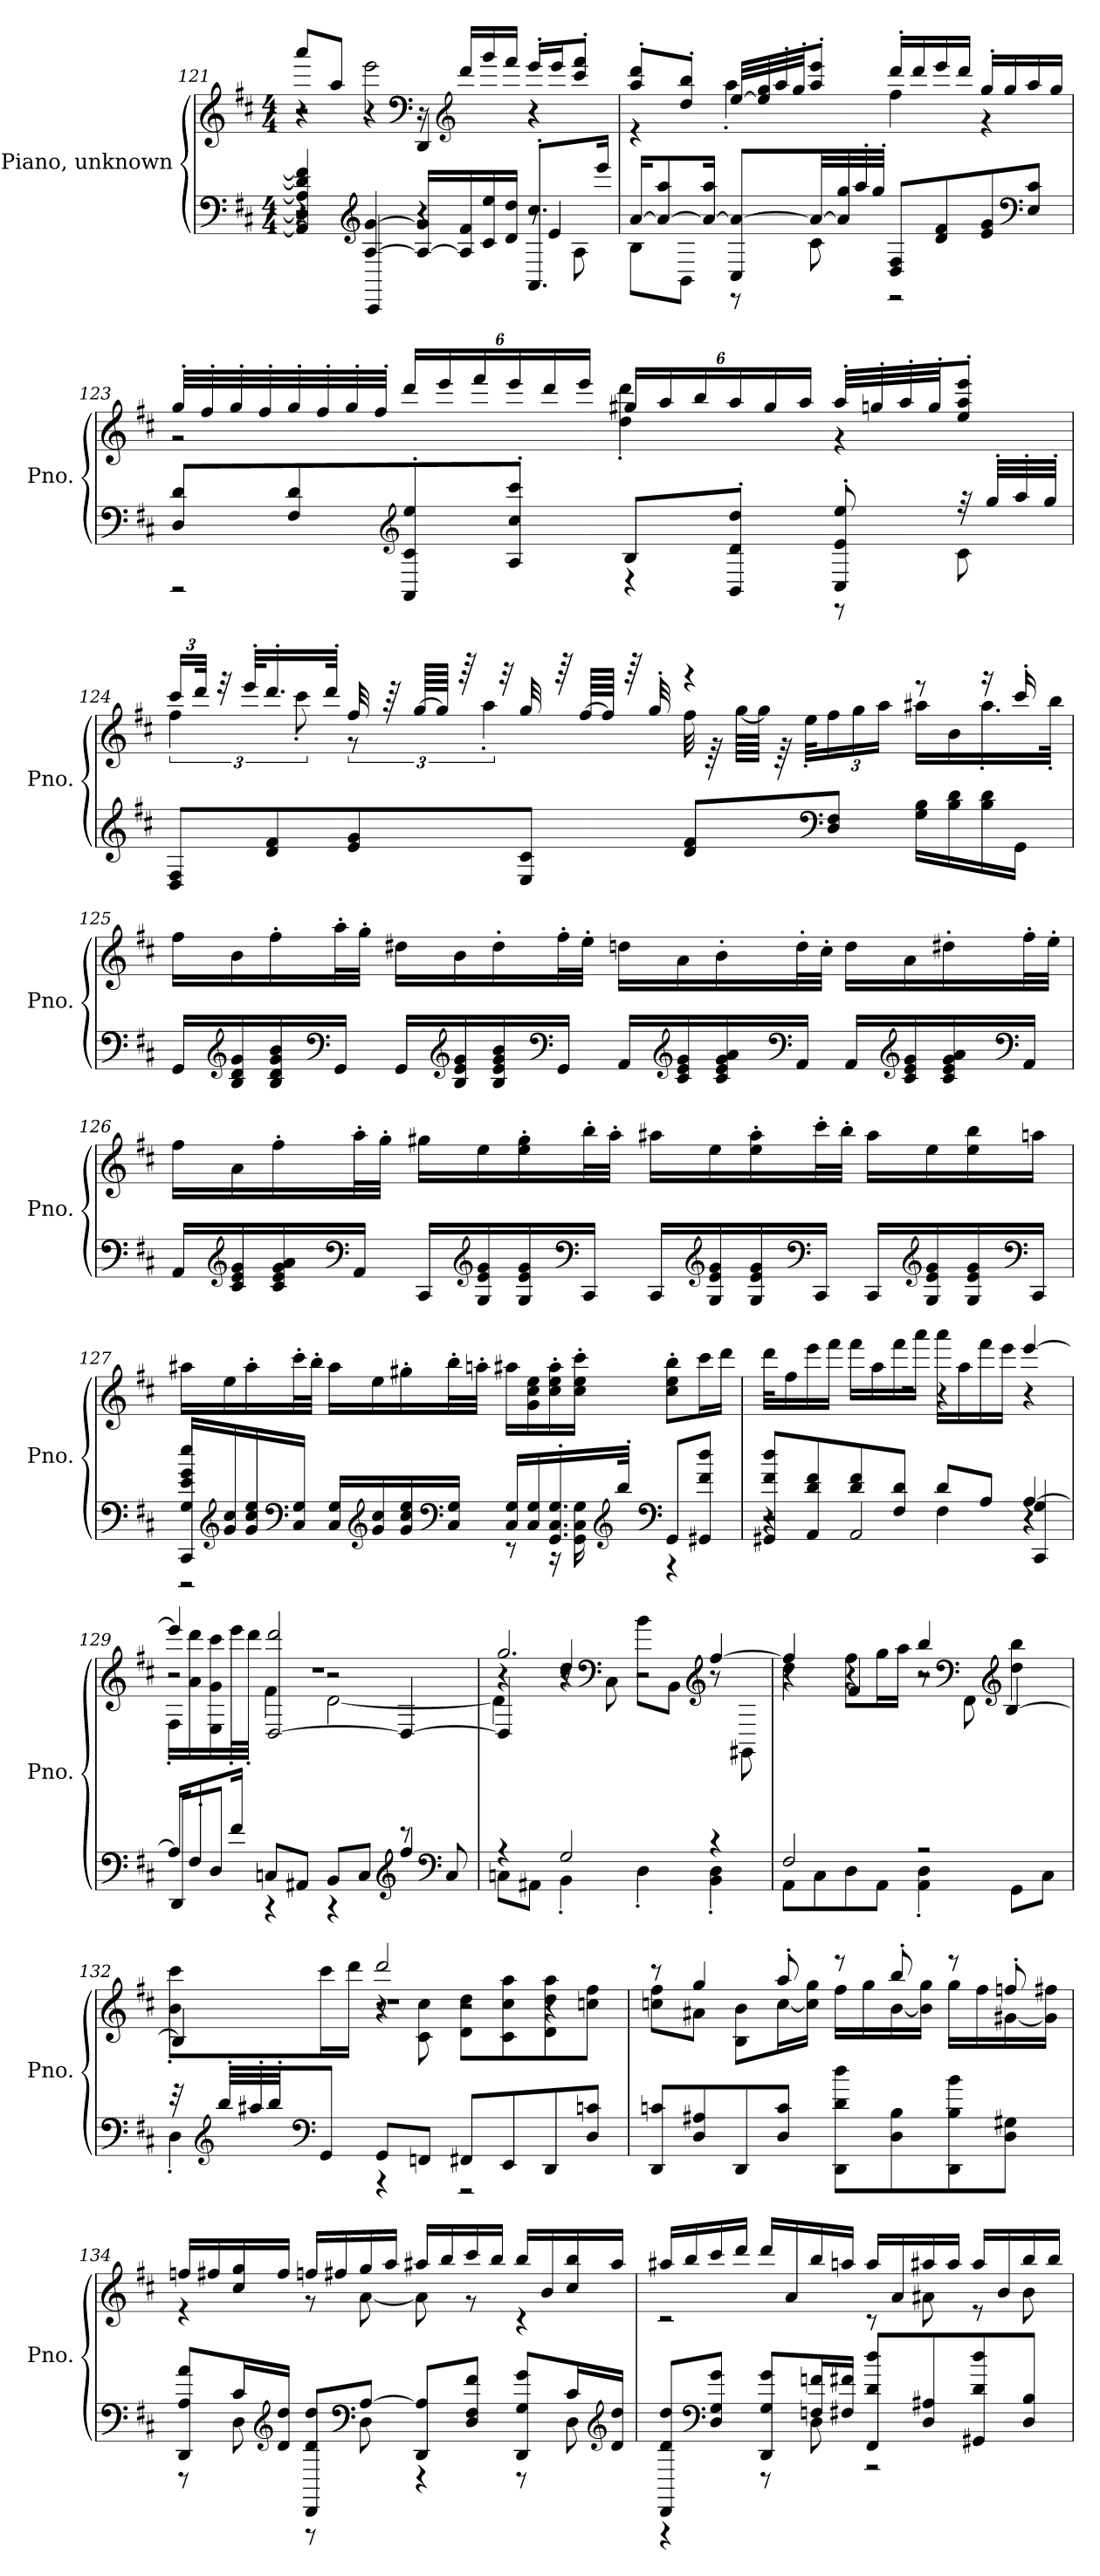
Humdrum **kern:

**kern	**kern
*part1	*part1
*staff2	*staff1
*I"Piano, unknown	*
*I'Pno.	*
!!LO:LB:g=z
*clefF4	*clefG2
*k[f#c#]	*k[f#c#]
*M4/4	*M4/4
=121	=121
*^	*^
*	*^	*	*^
4AA/] 4D/] 4A/] 4d/] 4f#/]	2r	4r	8aaa/L	4r	2r
.	.	.	8aa/J	.	.
*clefG2	*	*	*	*	*
[4A/ [4g/	.	4CC#/	4r	2eee'\	.
*	*	*	*clefF4	*	*
16A/_ 16g/]LL	4r	4r	16r	.	4DD/
*	*	*	*clefG2	*	*
16A/] 16f#/	.	.	16ddd/LL	.	.
16c#/ 16ee/	.	.	16ggg/	.	.
16d/ 16dd/JJ	.	.	16fff#/JJ	.	.
8.AA/' 8.cc#/'L	8r	4e/	16eee'/LL	4r	4r
.	.	.	16eee/J	.	.
.	8A\	.	8ccc#/' 8fff#/'J	.	.
16eee/Jk	.	.	.	.	.
*	*v	*v	*	*	*
*	*	*	*v	*v
=122	=122	=122	=122
[16a/KL	8B\L	8aa/' 8ddd/'L	4r
8a/_ 8aa/	.	.	.
.	8BB\J	8dd/' 8bb/'J	.
16a/_ 16aa/Jk	.	.	.
8C#/ 8a/_L	8r	[32ee/LLL	4aa'\
.	.	32ee/] 32gg/	.
.	.	32aa'/	.
.	.	32gg'/JJ	.
32a/LL_	8c#\	8aa/' 8eee/'J	.
32a/] 32gg/	.	.	.
32aa'/	.	.	.
32gg'/JJJ	.	.	.
8D/ 8F#/L	2r	16ddd'/LL	4ff#\
.	.	16ddd/	.
8d/ 8f#/	.	16eee/	.
.	.	16ddd/JJ	.
8e/ 8g/	.	16gg'/LL	4r
.	.	16gg/	.
*clefF4	*	*	*
8E/ 8c#/J	.	16aa/	.
.	.	16gg/JJ	.
!!LO:PB:g=z	!!
=123	=123	=123	=123
8D/ 8d/L	2r	32gg'/LLL	2r
.	.	32ff#'/	.
.	.	32gg'/	.
.	.	32ff#'/	.
8F#/ 8d/	.	32gg'/	.
.	.	32ff#'/	.
.	.	32gg'/	.
.	.	32ff#'/JJJ	.
*clefG2	*	*	*
*	*	*Xbrackettup	*
8AA/' 8c#/' 8ee/'	.	24ddd/LL	.
.	.	24eee/	.
.	.	24fff#/	.
8A/' 8cc#/' 8ccc#/'J	.	24eee/	.
.	.	24ddd/	.
.	.	24eee/JJ	.
8B/L	4r	24gg#X/LL	4dd\' 4ddd\'
.	.	24aa/	.
.	.	24bb/	.
8BB/' 8d/' 8dd/'J	.	24aa/	.
.	.	24gg#/	.
.	.	24aa/JJ	.
8C#/' 8e/' 8ee/'	8r	32aa'/LLL	4r
.	.	32ggn'/	.
.	.	32aa'/	.
.	.	32gg'/JJ	.
32r	8c#\	8ee/' 8aa/' 8eee/'J	.
32gg'/LLL	.	.	.
32aa'/	.	.	.
32gg'/JJJ	.	.	.
*v	*v	*	*
!!LO:LB:g=z	!!
=124	=124	=124
*	*	*brackettup
8D/ 8F#/L	24ccc#/LL	6ff#\
.	48ddd/JJk	.
.	32r	.
.	32eee'/KLL	.
8d/ 8f#/	16.ddd'/	.
.	.	12ccc#'\
.	32ddd'/JJk	.
8e/ 8g/	32ff#/	12r
.	64r	.
.	[64gg/LLLL	.
.	64gg/JJJJ]	.
.	64r	.
.	.	6aa'\
.	32r	.
8E/ 8c#/J	32gg/	.
.	64r	.
.	[64ff#/LLLL	.
.	64ff#/JJJJ]	.
.	64r	.
.	32gg'/	.
8d/ 8f#/L	4r	32ff#\
.	.	64r
.	.	[64gg\LLLL
.	.	64gg\JJJJ]
.	.	64r
.	.	32ee'\KLL
*clefF4	*	*
*	*	*Xbrackettup
8D/ 8F#/J	.	24ff#\
.	.	24gg\
.	.	24aa\JJ
16G\ 16B\LL	8r	16aa#X\LL
16B\ 16d\	.	16b\
16B\ 16d\	16r	16.aa#'\
16GG\JJ	16ccc#'/	.
.	.	32bb'\JJk
*	*v	*v
!!LO:LB:g=z
=125	=125
16GG/LL	16ff#\LL
*clefG2	*
16B/ 16d/ 16g/	16b\
16B/ 16d/ 16g/ 16b/	16ff#'\
*clefF4	*
16GG/JJ	32aa'\L
.	32gg'\JJJ
16GG/LL	16dd#X\LL
*clefG2	*
16B/ 16e/ 16g/	16b\
16B/ 16e/ 16g/ 16b/	16dd#'\
*clefF4	*
16GG/JJ	32ff#'\L
.	32ee'\JJJ
16AA/LL	16ddn\LL
*clefG2	*
16c#/ 16e/ 16g/	16a\
16c#/ 16e/ 16g/ 16a/	16b'\
*clefF4	*
16AA/JJ	32dd'\L
.	32cc#'\JJJ
16AA/LL	16dd\LL
*clefG2	*
16c#/ 16e/ 16g/	16a\
16c#/ 16e/ 16g/ 16a/	16dd#X'\
*clefF4	*
16AA/JJ	32ff#'\L
.	32ee'\JJJ
!!LO:LB:g=z
=126	=126
16AA/LL	16ff#\LL
*clefG2	*
16c#/ 16e/ 16g/	16a\
16c#/ 16e/ 16g/ 16a/	16ff#'\
*clefF4	*
16AA/JJ	32aa'\L
.	32gg'\JJJ
16CC#/LL	16gg#X\LL
*clefG2	*
16G/ 16e/ 16g/	16ee\
16G/ 16e/ 16g/	16ee\' 16gg#\'
*clefF4	*
16CC#/JJ	32bb'\L
.	32aa'\JJJ
16CC#/LL	16aa#X\LL
*clefG2	*
16G/ 16e/ 16g/	16ee\
16G/ 16e/ 16g/	16ee\' 16aa#\'
*clefF4	*
16CC#/JJ	32ccc#'\L
.	32bb'\JJJ
16CC#/LL	16aa#\LL
*clefG2	*
16G/ 16e/ 16g/	16ee\
16G/ 16e/ 16g/	16ee\ 16bb\
*clefF4	*
16CC#/JJ	16aan\JJ
!!LO:LB:g=z
=127	=127
*^	*
16CC#/ 16G/ 16e/ 16g/ 16ee/LL	2r	16aa#X\LL
*clefG2	*	*
16g/ 16cc#/	.	16ee\
16g/ 16cc#/ 16ee/	.	16aa#'\
*clefF4	*	*
16C#/ 16G/JJ	.	32ccc#'\L
.	.	32bb'\JJJ
16C#/ 16G/LL	.	16aa#\LL
*clefG2	*	*
16g/ 16cc#/	.	16ee\
16g/ 16cc#/ 16ee/	.	16gg#X'\
*clefF4	*	*
16C#/ 16G/JJ	.	32bb'\L
.	.	32aan'\JJJ
16C#/ 16G/LL	8r	16aa#X\LL
16C#/ 16G/	.	16g\ 16cc#\ 16ee\
16.GG/' 16.C#/' 16.G/'	16r	16cc#\' 16ee\' 16aa#\'
.	16GG\ 16C#\ 16G\	16cc#\' 16ee\' 16ccc#\'JJ
*clefG2	*	*
32bb'/JJk	.	.
*clefF4	*	*
8GG/L	4r	8cc#\' 8ee\' 8bb\'L
8GG#X/ 8f#/ 8dd/J	.	16ccc#\L
.	.	16ddd\JJ
!!LO:LB:g=z
=128	=128	=128
*	*^	*^
*	*	*	*	*^
8GG#X/ 8f#/ 8dd/L	2r	4r	1r	16ddd\LL	2r
.	.	.	.	16ff#\	.
8AA/ 8d/ 8f#/	.	.	.	16eee\	.
.	.	.	.	16fff#\JJ	.
8d/ 8f#/	.	2AA/	.	16fff#\LL	.
.	.	.	.	16aa\	.
8F#/ 8d/J	.	.	.	16fff#\	.
.	.	.	.	16aaa\JJ	.
8d/L	4F#\	.	.	16aaa\LL	4r
.	.	.	.	16aa\	.
8A/J	.	.	.	16fff#\	.
.	.	.	.	16eee\JJ	.
[4A/	4r	4CC#/ 4G/	.	4r	[4eee/
*	*v	*v	*	*	*
=129	=129	=129	=129	=129
*	*	*	*	*^
16A/KL]	8DD/L	1r	16F#'\LL	4eee/]	2r
8F#'/	.	.	16a\ 16ddd\	.	.
.	8D/J	.	16E\ 16g\ 16ccc#\	.	.
16f#/Jk	.	.	32eee'\L	.	.
.	.	.	32ddd'\JJJ	.	.
8Cn/L	4r	.	4f#\	[2D/ 2ddd/	.
8AA#X/J	.	.	.	.	.
8BB/L	4r	.	2r	.	[2d\
8C/J	.	.	.	.	.
*clefG2	*	*	*	*	*
8r	4ff#/	.	.	4D/_	.
*clefF4	*	*	*	*	*
8C/	.	.	.	.	.
!!LO:PB:g=z	!!	!!	!!
=130	=130	=130	=130	=130	=130
4r	8Cn\L	2.gg/	4r	4D/]	4d\]
.	8AA#X\J	.	.	.	.
2G/	4BB'\	.	8r	4dd/	4r
*	*	*clefF4	*	*	*
.	.	.	8C#\	.	.
.	4D'\	.	8b\L	2r	2r
.	.	.	8BB\J	.	.
*	*	*clefG2	*	*	*
4r	4BB\' 4D\'	[4ff#/	8r	.	.
.	.	.	8GG#X\	.	.
*	*	*	*	*v	*v
=131	=131	=131	=131	=131
2F#/	8AA\L	4ff#/]	4dd\	4r
.	8C#\	.	.	.
.	8D\	4r	8ff#\L	4f#/
.	8AA\J	.	16gg\L	.
.	.	.	16aa\JJ	.
2r	4AA\' 4D\'	2r	8r	4bb/
*	*	*clefF4	*	*
.	.	.	8FF#\	.
*	*	*clefG2	*	*
.	8GG\L	.	4dd\ 4bb\	[4B/
.	8C#\J	.	.	.
!!LO:LB:g=z
=132	=132	=132	=132	=132
*	*	*	*	*^
32r	4D'\	1r	8ccc#'\L	4B/]	4b\
*clefG2	*	*	*	*	*
32bb'/LLL	.	.	.	.	.
32aa#X'/	.	.	.	.	.
32bb'/JJ	.	.	.	.	.
*clefF4	*	*	*	*	*
8GG/J	.	.	16ccc#\L	.	.
.	.	.	16ddd\JJ	.	.
8GG/L	4r	.	8r	2ddd/	4r
8FFn/J	.	.	8c#\ 8cc#\	.	.
8FF#X/L	2r	.	8d\ 8dd\L	.	2r
8EE/	.	.	8c#\ 8cc#\ 8aa\	.	.
8DD/	.	.	8d\ 8dd\ 8aa\	4r	.
8D/ 8cn/J	.	.	8ccn\ 8ff#\J	.	.
*v	*v	*	*	*	*
*	*	*v	*v	*v
=133	=133	=133
8DD/ 8cn/L	8r	8ccn\ 8ff#\L
8D/ 8A#X/	4gg/	8a#X\J
8DD/	.	8B\ 8b\L
8D/ 8c/J	8aa'/	[16cc\L
.	.	16cc\] 16gg\JJ
8DD\ 8d\ 8dd\L	8r	16ff#\LL
.	.	16gg\
8D\ 8B\	8bb'/	[16b\
.	.	16b\] 16gg\JJ
8DD\ 8B\ 8b\	8r	16gg\LL
.	.	16ff#\
8D\ 8G#X\J	8ffn'/	[16g#X\
.	.	16g#\] 16ff#X\JJ
!!LO:LB:g=z	!!
=134	=134	=134
*^	*	*
8DD/ 8A/ 8a/L	8r	16ffn/LL	4r
.	.	16ff#X/	.
16c#/L	8D\	16cc#/ 16gg/	.
*clefG2	*	*	*
16d/ 16dd/JJ	.	16ff#/JJ	.
8DD/ 8d/ 8dd/L	8r	16ffn/LL	8r
.	.	16ff#X/	.
*clefF4	*	*	*
[8A/J	8D\	16gg/	[8a\
.	.	16aa/JJ	.
8DD/ 8A/]L	4r	16aa#X/LL	8a\]
.	.	16bb/	.
8D/ 8F#/ 8f#/J	.	16ccc#/	8r
.	.	16bb/JJ	.
8DD/ 8G/ 8g/L	8r	16bb/LL	4r
.	.	16b/	.
16c#/L	8D\	16cc#/ 16bb/	.
*clefG2	*	*	*
16d/ 16dd/JJ	.	16aa#/JJ	.
!!LO:LB:g=z	!!
=135	=135	=135	=135
8DD/ 8d/ 8dd/L	4r	16aa#X/LL	2r
.	.	16bb/	.
*clefF4	*	*	*
8D/ 8G/ 8g/J	.	16ccc#/	.
.	.	16ddd/JJ	.
8DD/ 8G/ 8g/L	8r	16ddd/LL	.
.	.	16a/	.
16Fn/ 16fn/L	8D\	16bb/	.
16F#X/ 16f#X/JJ	.	16aan/JJ	.
8FF#/ 8d/ 8dd/L	2r	16aa/LL	8r
.	.	16a/	.
8D/ 8A#X/	.	16aa#X/	8a#X\
.	.	16aa#/JJ	.
8GG#X/ 8d/ 8dd/	.	16aa#/LL	8r
.	.	16b/	.
8D/ 8B/J	.	16bb/	8b\
.	.	16bb/JJ	.
*v	*v	*	*
*	*v	*v
=	=
*-	*-
